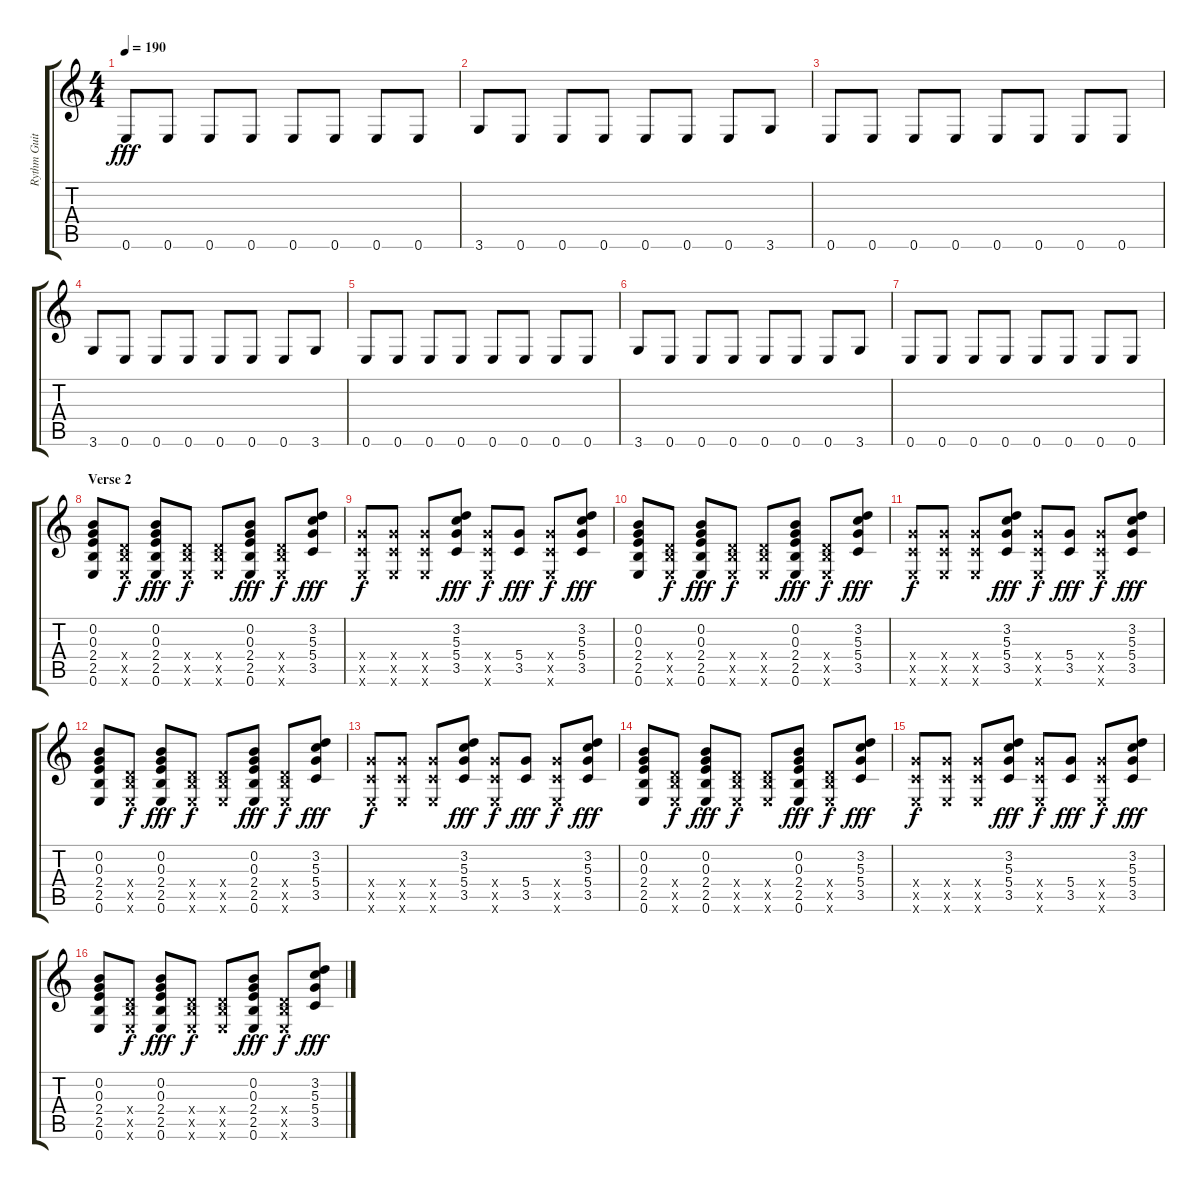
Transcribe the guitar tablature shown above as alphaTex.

\track ("Rythm Guitar" "Rythm Guit") {instrument overdrivenguitar}
\staff {score tabs}
\tuning (E4 B3 G3 D3 A2 E2) {hide}
\ts (4 4)
\tempo 190
\clef g2
\ks c
0.6.8{dy fff} 0.6.8 0.6.8 0.6.8 0.6.8 0.6.8 0.6.8 0.6.8 |
3.6.8 0.6.8 0.6.8 0.6.8 0.6.8 0.6.8 0.6.8 3.6.8 |
0.6.8 0.6.8 0.6.8 0.6.8 0.6.8 0.6.8 0.6.8 0.6.8 |
3.6.8 0.6.8 0.6.8 0.6.8 0.6.8 0.6.8 0.6.8 3.6.8 |
0.6.8 0.6.8 0.6.8 0.6.8 0.6.8 0.6.8 0.6.8 0.6.8 |
3.6.8 0.6.8 0.6.8 0.6.8 0.6.8 0.6.8 0.6.8 3.6.8 |
0.6.8 0.6.8 0.6.8 0.6.8 0.6.8 0.6.8 0.6.8 0.6.8 |
\section ("" "Verse 2")
(0.2 0.3 2.4 2.5 0.6).8{instrument acousticguitarsteel} (0.4{x} 2.5{x} 0.6{x}).8{dy f} (0.2 0.3 2.4 2.5 0.6).8{dy fff} (0.4{x} 2.5{x} 0.6{x}).8{dy f} (0.4{x} 2.5{x} 0.6{x}).8 (0.2 0.3 2.4 2.5 0.6).8{dy fff} (0.4{x} 2.5{x} 0.6{x}).8{dy f} (3.2 5.3 5.4 3.5).8{dy fff} |
(5.4{x} 3.5{x} 0.6{x}).8{dy f} (5.4{x} 3.5{x} 0.6{x}).8 (5.4{x} 3.5{x} 0.6{x}).8 (3.2 5.3 5.4 3.5).8{dy fff} (5.4{x} 3.5{x} 0.6{x}).8{dy f} (5.4 3.5).8{dy fff} (5.4{x} 3.5{x} 0.6{x}).8{dy f} (3.2 5.3 5.4 3.5).8{dy fff} |
(0.2 0.3 2.4 2.5 0.6).8{instrument acousticguitarsteel} (0.4{x} 2.5{x} 0.6{x}).8{dy f} (0.2 0.3 2.4 2.5 0.6).8{dy fff} (0.4{x} 2.5{x} 0.6{x}).8{dy f} (0.4{x} 2.5{x} 0.6{x}).8 (0.2 0.3 2.4 2.5 0.6).8{dy fff} (0.4{x} 2.5{x} 0.6{x}).8{dy f} (3.2 5.3 5.4 3.5).8{dy fff} |
(5.4{x} 3.5{x} 0.6{x}).8{dy f} (5.4{x} 3.5{x} 0.6{x}).8 (5.4{x} 3.5{x} 0.6{x}).8 (3.2 5.3 5.4 3.5).8{dy fff} (5.4{x} 3.5{x} 0.6{x}).8{dy f} (5.4 3.5).8{dy fff} (5.4{x} 3.5{x} 0.6{x}).8{dy f} (3.2 5.3 5.4 3.5).8{dy fff} |
(0.2 0.3 2.4 2.5 0.6).8{instrument acousticguitarsteel} (0.4{x} 2.5{x} 0.6{x}).8{dy f} (0.2 0.3 2.4 2.5 0.6).8{dy fff} (0.4{x} 2.5{x} 0.6{x}).8{dy f} (0.4{x} 2.5{x} 0.6{x}).8 (0.2 0.3 2.4 2.5 0.6).8{dy fff} (0.4{x} 2.5{x} 0.6{x}).8{dy f} (3.2 5.3 5.4 3.5).8{dy fff} |
(5.4{x} 3.5{x} 0.6{x}).8{dy f} (5.4{x} 3.5{x} 0.6{x}).8 (5.4{x} 3.5{x} 0.6{x}).8 (3.2 5.3 5.4 3.5).8{dy fff} (5.4{x} 3.5{x} 0.6{x}).8{dy f} (5.4 3.5).8{dy fff} (5.4{x} 3.5{x} 0.6{x}).8{dy f} (3.2 5.3 5.4 3.5).8{dy fff} |
(0.2 0.3 2.4 2.5 0.6).8{instrument acousticguitarsteel} (0.4{x} 2.5{x} 0.6{x}).8{dy f} (0.2 0.3 2.4 2.5 0.6).8{dy fff} (0.4{x} 2.5{x} 0.6{x}).8{dy f} (0.4{x} 2.5{x} 0.6{x}).8 (0.2 0.3 2.4 2.5 0.6).8{dy fff} (0.4{x} 2.5{x} 0.6{x}).8{dy f} (3.2 5.3 5.4 3.5).8{dy fff} |
(5.4{x} 3.5{x} 0.6{x}).8{dy f} (5.4{x} 3.5{x} 0.6{x}).8 (5.4{x} 3.5{x} 0.6{x}).8 (3.2 5.3 5.4 3.5).8{dy fff} (5.4{x} 3.5{x} 0.6{x}).8{dy f} (5.4 3.5).8{dy fff} (5.4{x} 3.5{x} 0.6{x}).8{dy f} (3.2 5.3 5.4 3.5).8{dy fff} |
(0.2 0.3 2.4 2.5 0.6).8{instrument acousticguitarsteel} (0.4{x} 2.5{x} 0.6{x}).8{dy f} (0.2 0.3 2.4 2.5 0.6).8{dy fff} (0.4{x} 2.5{x} 0.6{x}).8{dy f} (0.4{x} 2.5{x} 0.6{x}).8 (0.2 0.3 2.4 2.5 0.6).8{dy fff} (0.4{x} 2.5{x} 0.6{x}).8{dy f} (3.2 5.3 5.4 3.5).8{dy fff}
